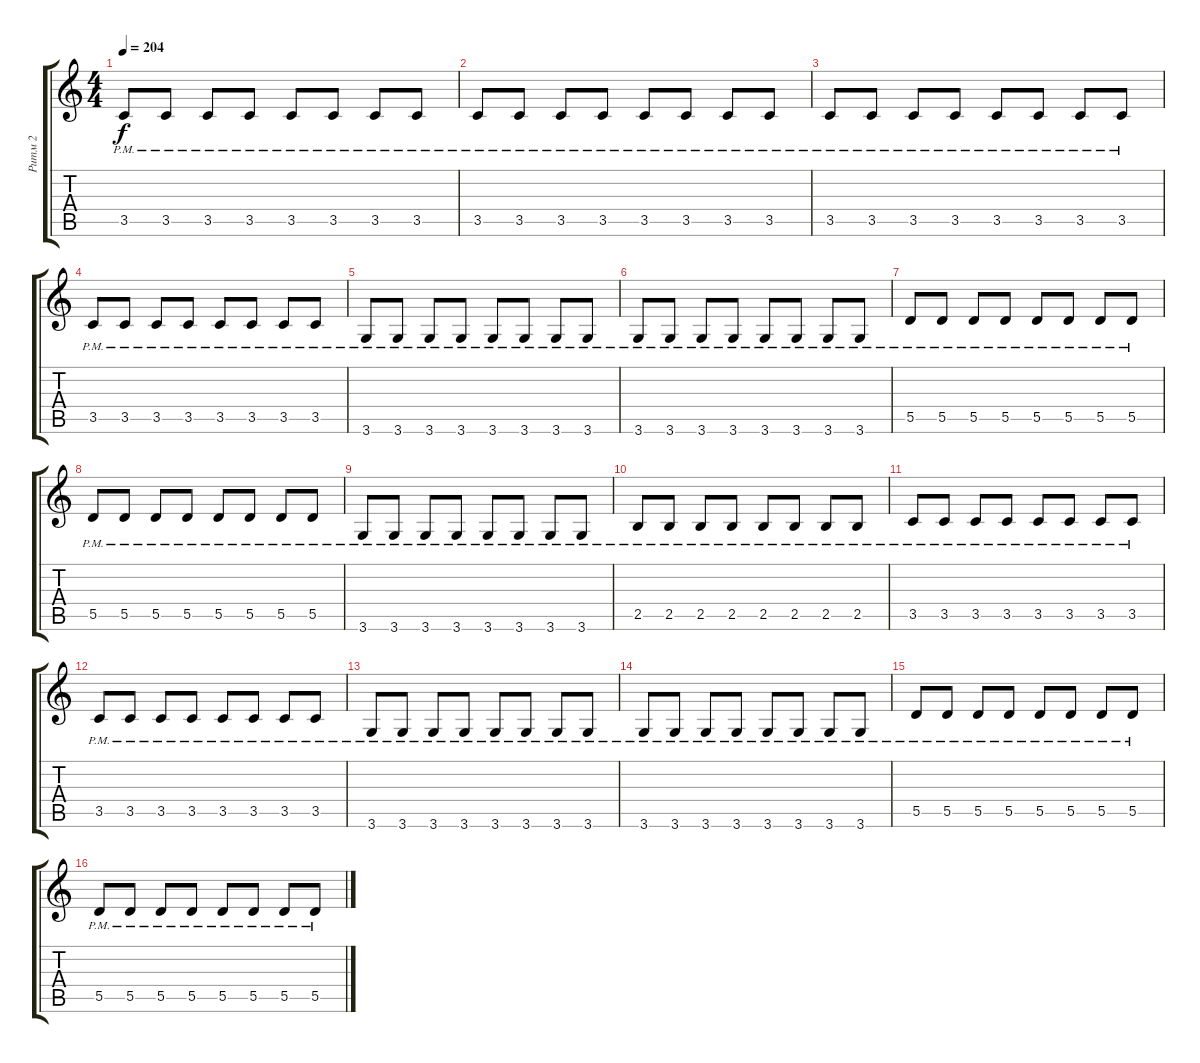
\track ("Ритм 2" "Ритм 2") {instrument distortionguitar}
\staff {score tabs}
\tuning (E4 B3 G3 D3 A2 E2) {hide}
\ts (4 4)
\tempo 204
\clef g2
\ks c
3.5{pm}.8{dy f} 3.5{pm}.8 3.5{pm}.8 3.5{pm}.8 3.5{pm}.8 3.5{pm}.8 3.5{pm}.8 3.5{pm}.8 |
3.5{pm}.8 3.5{pm}.8 3.5{pm}.8 3.5{pm}.8 3.5{pm}.8 3.5{pm}.8 3.5{pm}.8 3.5{pm}.8 |
3.5{pm}.8 3.5{pm}.8 3.5{pm}.8 3.5{pm}.8 3.5{pm}.8 3.5{pm}.8 3.5{pm}.8 3.5{pm}.8 |
3.5{pm}.8 3.5{pm}.8 3.5{pm}.8 3.5{pm}.8 3.5{pm}.8 3.5{pm}.8 3.5{pm}.8 3.5{pm}.8 |
3.6{pm}.8 3.6{pm}.8 3.6{pm}.8 3.6{pm}.8 3.6{pm}.8 3.6{pm}.8 3.6{pm}.8 3.6{pm}.8 |
3.6{pm}.8 3.6{pm}.8 3.6{pm}.8 3.6{pm}.8 3.6{pm}.8 3.6{pm}.8 3.6{pm}.8 3.6{pm}.8 |
5.5{pm}.8 5.5{pm}.8 5.5{pm}.8 5.5{pm}.8 5.5{pm}.8 5.5{pm}.8 5.5{pm}.8 5.5{pm}.8 |
5.5{pm}.8 5.5{pm}.8 5.5{pm}.8 5.5{pm}.8 5.5{pm}.8 5.5{pm}.8 5.5{pm}.8 5.5{pm}.8 |
3.6{pm}.8 3.6{pm}.8 3.6{pm}.8 3.6{pm}.8 3.6{pm}.8 3.6{pm}.8 3.6{pm}.8 3.6{pm}.8 |
2.5{pm}.8 2.5{pm}.8 2.5{pm}.8 2.5{pm}.8 2.5{pm}.8 2.5{pm}.8 2.5{pm}.8 2.5{pm}.8 |
3.5{pm}.8 3.5{pm}.8 3.5{pm}.8 3.5{pm}.8 3.5{pm}.8 3.5{pm}.8 3.5{pm}.8 3.5{pm}.8 |
3.5{pm}.8 3.5{pm}.8 3.5{pm}.8 3.5{pm}.8 3.5{pm}.8 3.5{pm}.8 3.5{pm}.8 3.5{pm}.8 |
3.6{pm}.8 3.6{pm}.8 3.6{pm}.8 3.6{pm}.8 3.6{pm}.8 3.6{pm}.8 3.6{pm}.8 3.6{pm}.8 |
3.6{pm}.8 3.6{pm}.8 3.6{pm}.8 3.6{pm}.8 3.6{pm}.8 3.6{pm}.8 3.6{pm}.8 3.6{pm}.8 |
5.5{pm}.8 5.5{pm}.8 5.5{pm}.8 5.5{pm}.8 5.5{pm}.8 5.5{pm}.8 5.5{pm}.8 5.5{pm}.8 |
5.5{pm}.8 5.5{pm}.8 5.5{pm}.8 5.5{pm}.8 5.5{pm}.8 5.5{pm}.8 5.5{pm}.8 5.5{pm}.8
